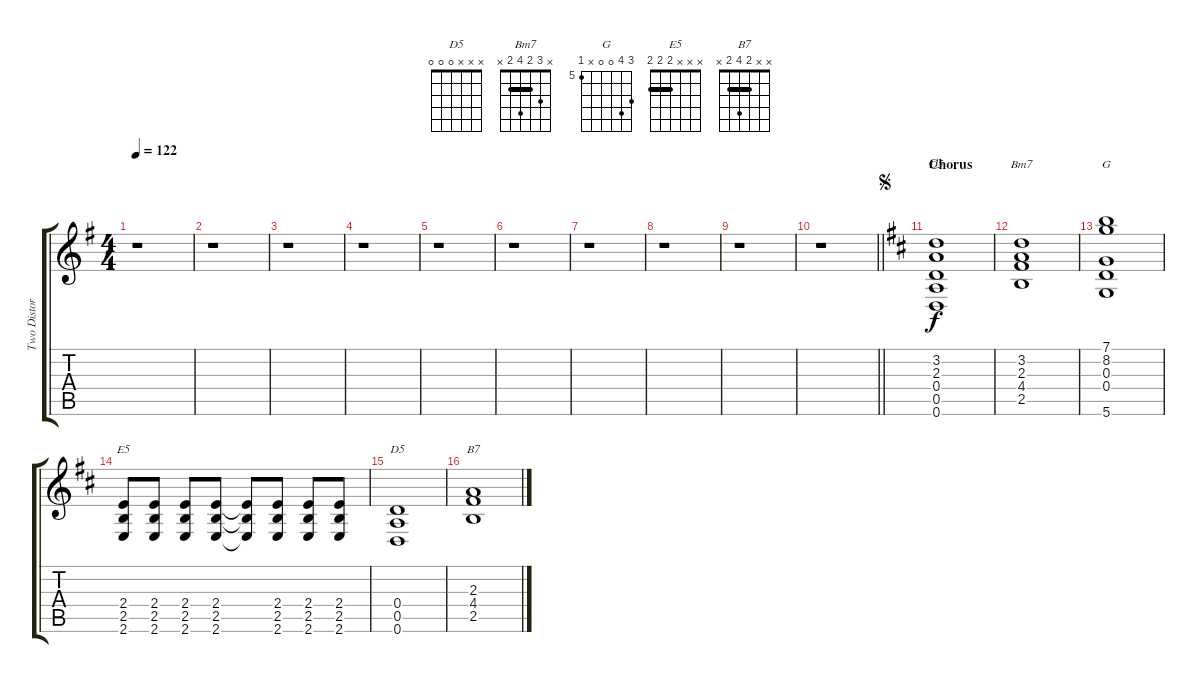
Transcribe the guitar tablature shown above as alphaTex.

\track ("Two Distortion Guitars" "Two Distor") {instrument distortionguitar}
\staff {score tabs}
\tuning (E4 B3 G3 D3 A2 D2) {hide}
\chord ("D5" x 3 2 0 0 0)
\chord ("Bm7" x 3 2 4 2 x) {barre 2}
\chord ("G" 7 8 0 0 x 5) {firstfret 5}
\chord ("E5" x x x 2 2 2) {barre 2}
\chord ("D5" x x x 0 0 0)
\chord ("B7" x x 2 4 2 x) {barre 2}
\ts (4 4)
\tempo 122
\clef g2
\ks g
r.1{dy f} |
r.1 |
r.1 |
r.1 |
r.1 |
r.1 |
r.1 |
r.1 |
r.1 |
\barLineRight lightlight
r.1 |
\section ("" "Chorus")
\jump segno
\ks d
(3.2 2.3 0.4 0.5 0.6).1{ch "D5"} |
(3.2 2.3 4.4 2.5).1{ch "Bm7"} |
(7.1 8.2 0.3 0.4 5.6).1{ch "G"} |
(2.4 2.5 2.6).8{ch "E5"} (2.4 2.5 2.6).8 (2.4 2.5 2.6).8 (2.4 2.5 2.6).8 (2.4{t} 2.5{t} 2.6{t}).8 (2.4 2.5 2.6).8 (2.4 2.5 2.6).8 (2.4 2.5 2.6).8 |
(0.4 0.5 0.6).1{ch "D5"} |
(2.3 4.4 2.5).1{ch "B7"}
